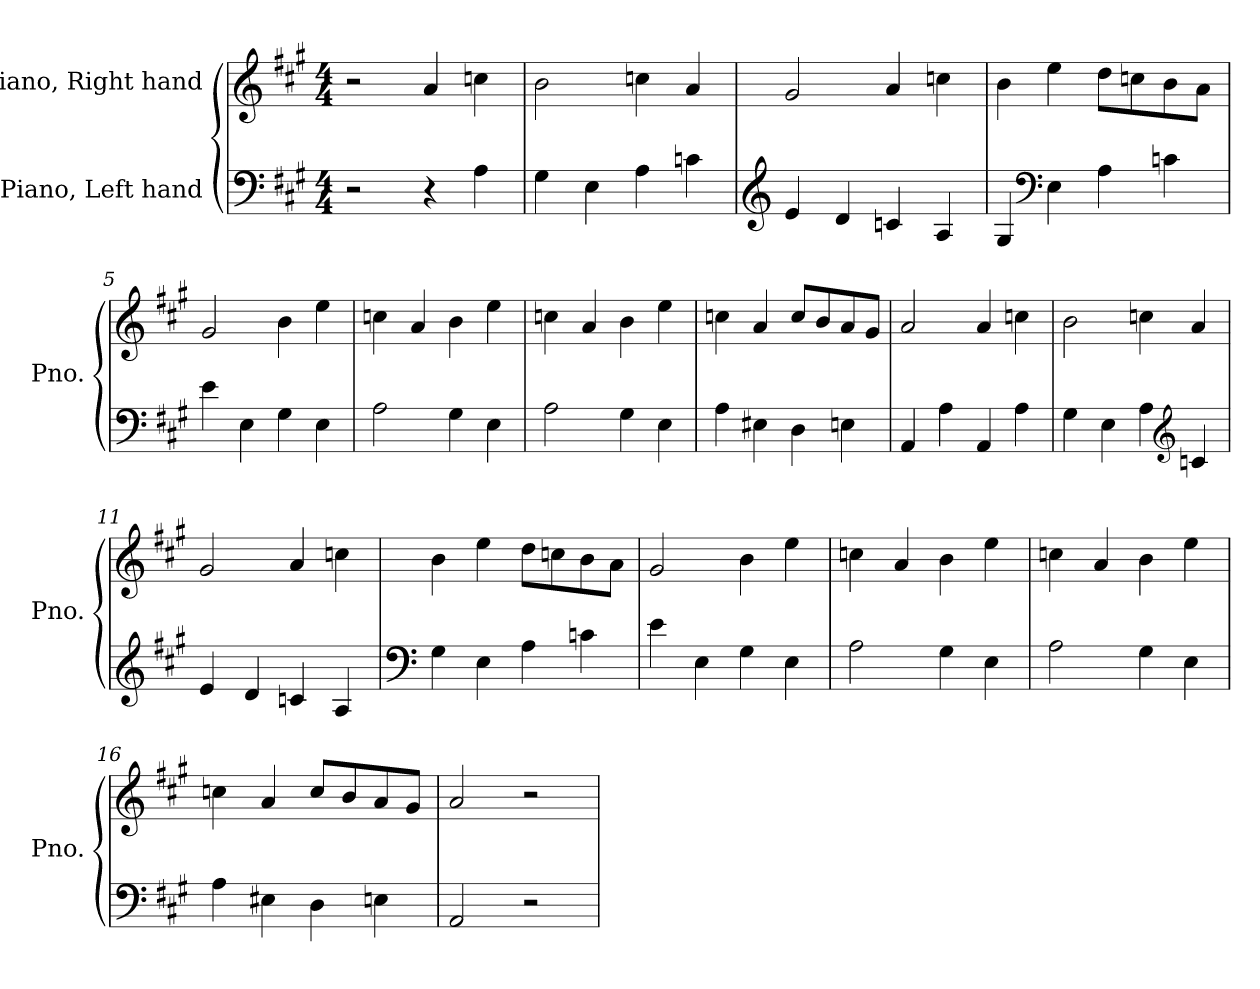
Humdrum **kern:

**kern	**kern
*part2	*part1
*staff2	*staff1
*I"Piano, Left hand	*I"Piano, Right hand
*I'Pno.	*I'Pno.
*clefF4	*clefG2
*k[f#c#g#]	*k[f#c#g#]
*M4/4	*M4/4
*MM120	*MM120
=1	=1
2r	2r
4r	4a/
4A\	4ccn\
=2	=2
4G#\	2b\
4E\	.
4A\	4ccn\
4cn\	4a/
=3	=3
*clefG2	*
4e/	2g#/
4d/	.
4cn/	4a/
4A/	4ccn\
=4	=4
4G#/	4b\
*clefF4	*
4E\	4ee\
4A\	8dd\L
.	8ccn\
4cn\	8b\
.	8a\J
=5	=5
4e\	2g#/
4E\	.
4G#\	4b\
4E\	4ee\
!!LO:LB:g=z
=6	=6
2A\	4ccn\
.	4a/
4G#\	4b\
4E\	4ee\
=7	=7
2A\	4ccn\
.	4a/
4G#\	4b\
4E\	4ee\
=8	=8
4A\	4ccn\
4E#X\	4a/
4D\	8cc/L
.	8b/
4En\	8a/
.	8g#/J
=9	=9
4AA/	2a/
4A\	.
4AA/	4a/
4A\	4ccn\
=10	=10
4G#\	2b\
4E\	.
4A\	4ccn\
*clefG2	*
4cn/	4a/
=11	=11
4e/	2g#/
4d/	.
4cn/	4a/
4A/	4ccn\
!!LO:LB:g=z
=12	=12
*clefF4	*
4G#\	4b\
4E\	4ee\
4A\	8dd\L
.	8ccn\
4cn\	8b\
.	8a\J
=13	=13
4e\	2g#/
4E\	.
4G#\	4b\
4E\	4ee\
=14	=14
2A\	4ccn\
.	4a/
4G#\	4b\
4E\	4ee\
=15	=15
2A\	4ccn\
.	4a/
4G#\	4b\
4E\	4ee\
=16	=16
4A\	4ccn\
4E#X\	4a/
4D\	8cc/L
.	8b/
4En\	8a/
.	8g#/J
=17	=17
2AA/	2a/
2r	2r
=	=
*-	*-
